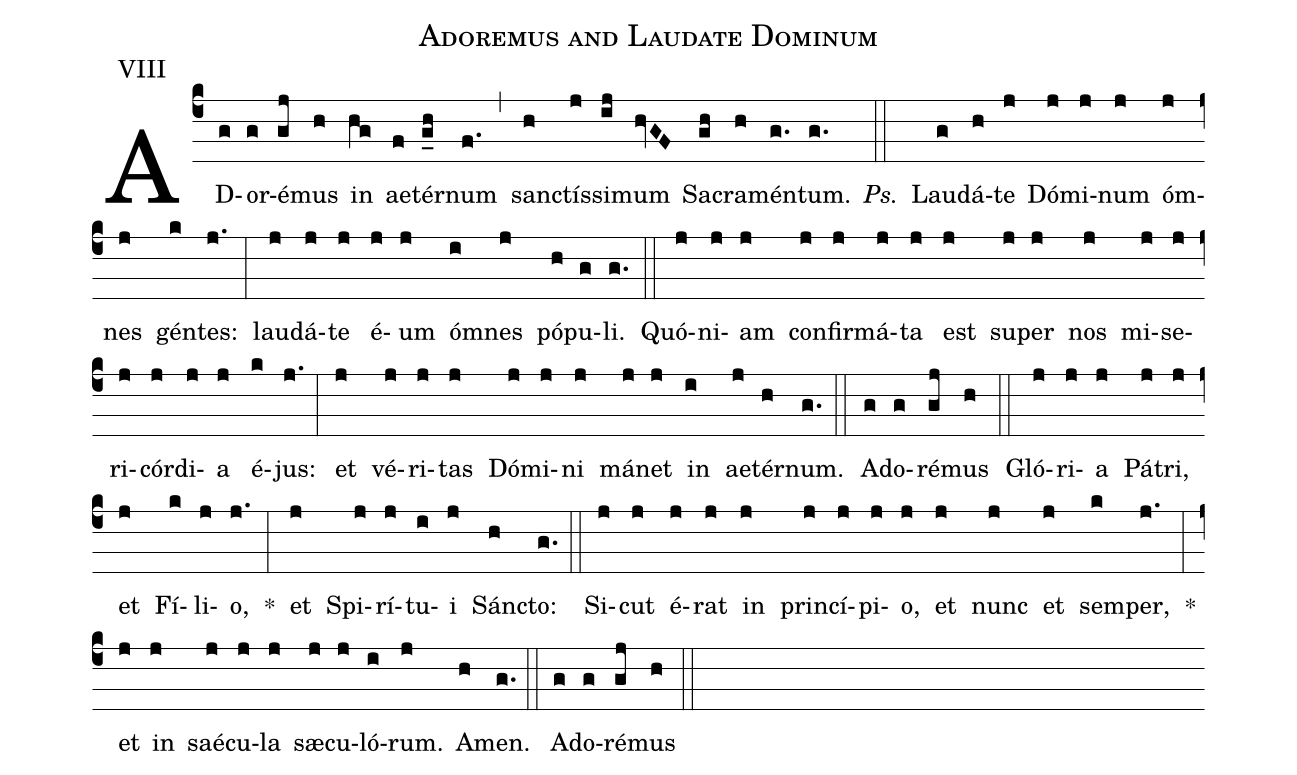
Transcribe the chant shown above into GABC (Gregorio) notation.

name:Adoremus and Laudate Dominum;
annotation:VIII;
%%
(c4) AD(g)or(g)é(gj)mus(h) in(hg) ae(f)tér(g_h)num(f.) (,) sanc(h)tís(j)si(ij)mum(hvGF) Sac(gh)ra(h)mén(g.)tum.(g.) <i>Ps.</i>(::) Lau(g)dá(h)te(j) Dó(j)mi(j)num(j) óm(j)nes(j) gén(k)tes:(j.) (:) lau(j)dá(j)te(j) é(j)um(j) óm(i)nes(j) pó(h)pu(g)li.(g.) (::) Quó(j)ni(j)am(j) con(j)fir(j)má(j)ta(j) est(j) su(j)per(j) nos(j) mi(j)se(j)ri(j)cór(j)di(j)a(j) é(k)jus:(j.) (:) et(j) vé(j)ri(j)tas(j) Dó(j)mi(j)ni(j) má(j)net(j) in(i) ae(j)tér(h)num.(g.) (::) A(g)do(g)ré(gj)mus(h) (::) Gló(j)ri(j)a(j) Pá(j)tri,(j) et(j) Fí(k)li(j)o,(j.) *(:) et(j) Spi(j)rí(j)tu(i)i(j) Sánc(h)to:(g.) (::) Si(j)cut(j) é(j)rat(j) in(j) prin(j)cí(j)pi(j)o,(j) et(j) nunc(j) et(j) sem(k)per,(j.) *(:) et(j) in(j) saé(j)cu(j)la(j) sæ(j)cu(j)ló(i)rum.(j) A(h)men.(g.) (::) A(g)do(g)ré(gj)mus(h) (::)
